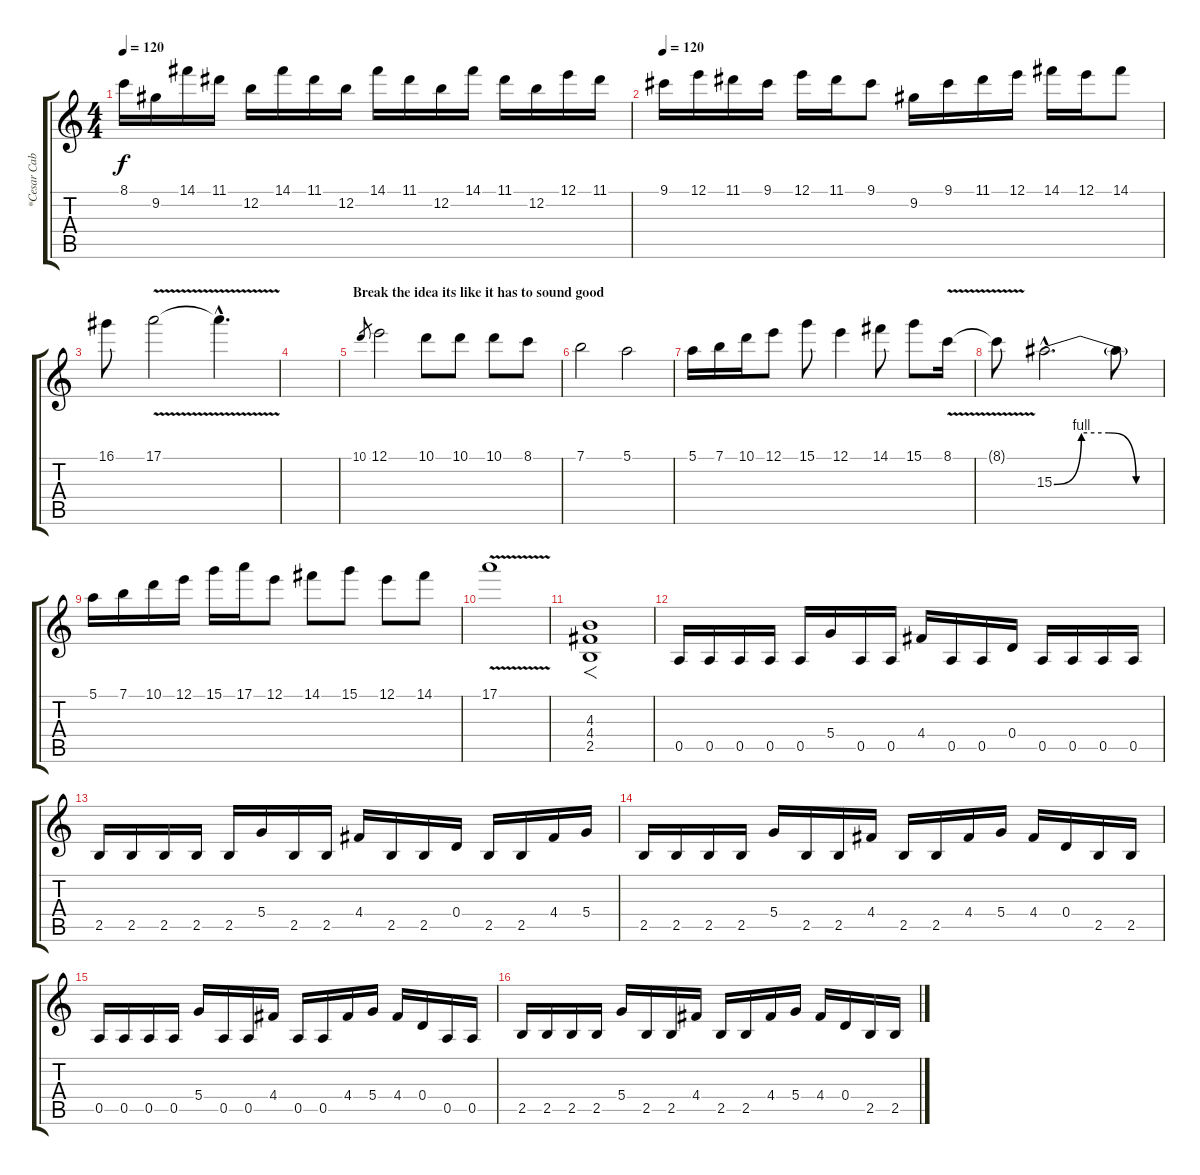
\track ("*Cesar Cabal" "*Cesar Cab") {instrument distortionguitar}
\staff {score tabs}
\tuning (E4 B3 G3 D3 A2 E2) {hide}
\ts (4 4)
\tempo 120
\clef g2
\ks c
8.1.16{dy f} 9.2.16 14.1.16 11.1.16 12.2.16 14.1.16 11.1.16 12.2.16 14.1.16 11.1.16 12.2.16 14.1.16 11.1.16 12.2.16 12.1.16 11.1.16 |
\tempo 120
9.1.16 12.1.16 11.1.16 9.1.16 12.1.16 11.1.16 9.1.8 9.2.16 9.1.16 11.1.16 12.1.16 14.1.16 12.1.16 14.1.8 |
16.1.8 17.1{v}.2 17.1{hac t}.4{d} |
|
\section ("" "Break the idea its like it has to sound good ")
10.1.8{gr} 12.1.2{instrument overdrivenguitar} 10.1.8 10.1.8 10.1.8 8.1.8 |
7.1.2 5.1.2 |
5.1.16 7.1.16 10.1.16 12.1.8 15.1.8 12.1.4 14.1.8 15.1.8 8.1{v}.16 |
8.1{t}.8 15.3{be (custom 0 0 15 4 30 4 45 0 60 0) hac}.2{d} 15.3{t}.8 |
5.1.16 7.1.16 10.1.16 12.1.16 15.1.16 17.1.16 12.1.8 14.1.8 15.1.8 12.1.8 14.1.8 |
17.1{v}.1 |
(4.3 4.4 2.5).1{f} |
0.5.16{instrument distortionguitar} 0.5.16 0.5.16 0.5.16 0.5.16 5.4.16 0.5.16 0.5.16 4.4.16 0.5.16 0.5.16 0.4.16 0.5.16 0.5.16 0.5.16 0.5.16 |
2.5.16 2.5.16 2.5.16 2.5.16 2.5.16 5.4.16 2.5.16 2.5.16 4.4.16 2.5.16 2.5.16 0.4.16 2.5.16 2.5.16 4.4.16 5.4.16 |
2.5.16 2.5.16 2.5.16 2.5.16 5.4.16 2.5.16 2.5.16 4.4.16 2.5.16 2.5.16 4.4.16 5.4.16 4.4.16 0.4.16 2.5.16 2.5.16 |
0.5.16 0.5.16 0.5.16 0.5.16 5.4.16 0.5.16 0.5.16 4.4.16 0.5.16 0.5.16 4.4.16 5.4.16 4.4.16 0.4.16 0.5.16 0.5.16 |
2.5.16 2.5.16 2.5.16 2.5.16 5.4.16 2.5.16 2.5.16 4.4.16 2.5.16 2.5.16 4.4.16 5.4.16 4.4.16 0.4.16 2.5.16 2.5.16
